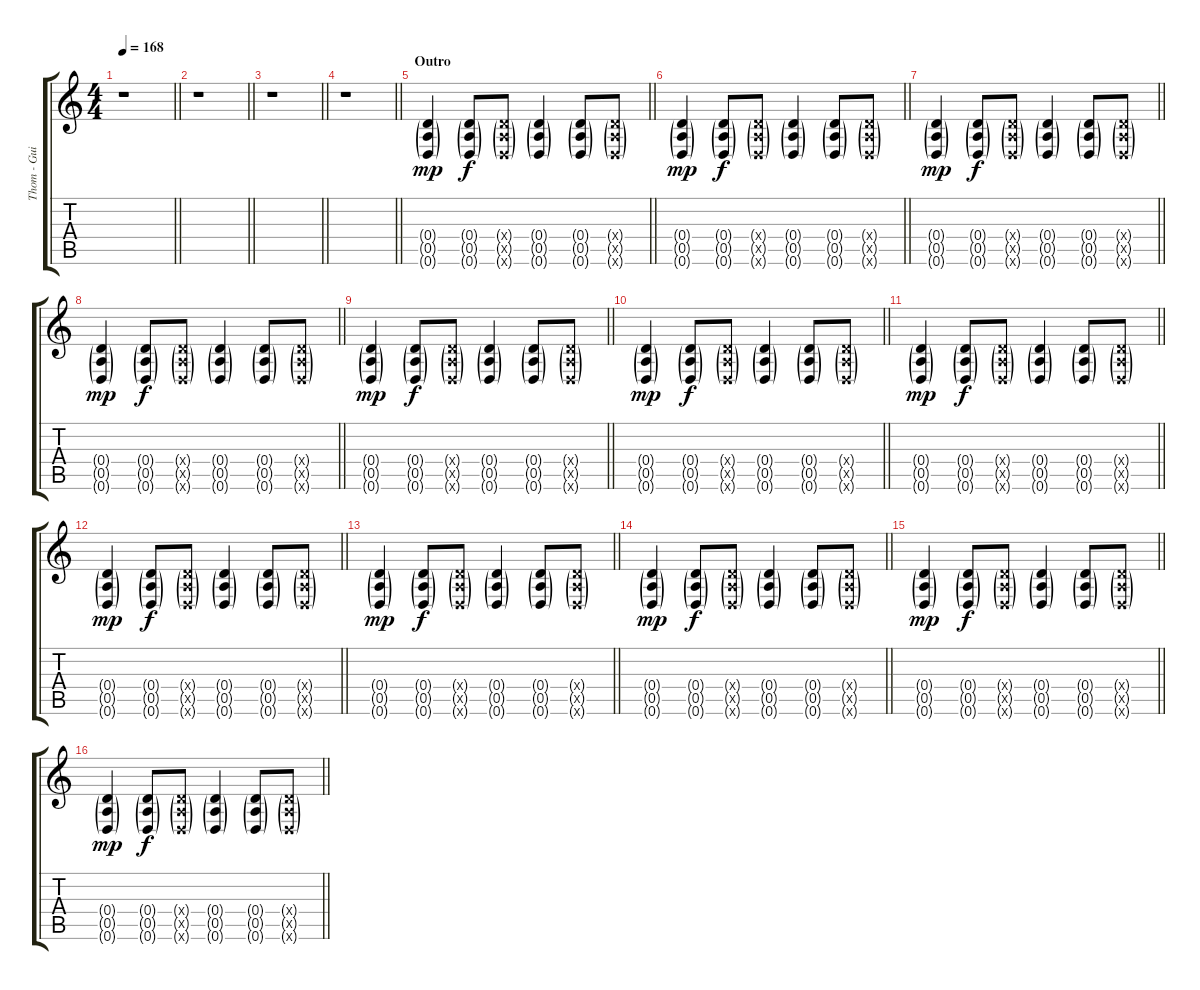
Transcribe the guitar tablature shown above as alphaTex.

\track ("Thom - Guitar" "Thom - Gui") {instrument overdrivenguitar}
\staff {score tabs}
\tuning (E4 B3 G3 D3 A2 D2) {hide}
\ts (4 4)
\tempo 168
\clef g2
\barLineRight lightlight
\ks c
r.1{dy f} |
\barLineRight lightlight
r.1 |
\barLineRight lightlight
r.1 |
\barLineRight lightlight
r.1 |
\section ("" "Outro")
\barLineRight lightlight
(0.4{g} 0.5{g} 0.6{g}).4{dy mp} (0.4{g} 0.5{g} 0.6{g}).8{dy f} (0.4{g x} 0.5{g x} 0.6{g x}).8 (0.4{g} 0.5{g} 0.6{g}).4 (0.4{g} 0.5{g} 0.6{g}).8 (0.4{g x} 0.5{g x} 0.6{g x}).8 |
\barLineRight lightlight
(0.4{g} 0.5{g} 0.6{g}).4{dy mp} (0.4{g} 0.5{g} 0.6{g}).8{dy f} (0.4{g x} 0.5{g x} 0.6{g x}).8 (0.4{g} 0.5{g} 0.6{g}).4 (0.4{g} 0.5{g} 0.6{g}).8 (0.4{g x} 0.5{g x} 0.6{g x}).8 |
\barLineRight lightlight
(0.4{g} 0.5{g} 0.6{g}).4{dy mp} (0.4{g} 0.5{g} 0.6{g}).8{dy f} (0.4{g x} 0.5{g x} 0.6{g x}).8 (0.4{g} 0.5{g} 0.6{g}).4 (0.4{g} 0.5{g} 0.6{g}).8 (0.4{g x} 0.5{g x} 0.6{g x}).8 |
\barLineRight lightlight
(0.4{g} 0.5{g} 0.6{g}).4{dy mp} (0.4{g} 0.5{g} 0.6{g}).8{dy f} (0.4{g x} 0.5{g x} 0.6{g x}).8 (0.4{g} 0.5{g} 0.6{g}).4 (0.4{g} 0.5{g} 0.6{g}).8 (0.4{g x} 0.5{g x} 0.6{g x}).8 |
\barLineRight lightlight
(0.4{g} 0.5{g} 0.6{g}).4{dy mp} (0.4{g} 0.5{g} 0.6{g}).8{dy f} (0.4{g x} 0.5{g x} 0.6{g x}).8 (0.4{g} 0.5{g} 0.6{g}).4 (0.4{g} 0.5{g} 0.6{g}).8 (0.4{g x} 0.5{g x} 0.6{g x}).8 |
\barLineRight lightlight
(0.4{g} 0.5{g} 0.6{g}).4{dy mp} (0.4{g} 0.5{g} 0.6{g}).8{dy f} (0.4{g x} 0.5{g x} 0.6{g x}).8 (0.4{g} 0.5{g} 0.6{g}).4 (0.4{g} 0.5{g} 0.6{g}).8 (0.4{g x} 0.5{g x} 0.6{g x}).8 |
\barLineRight lightlight
(0.4{g} 0.5{g} 0.6{g}).4{dy mp} (0.4{g} 0.5{g} 0.6{g}).8{dy f} (0.4{g x} 0.5{g x} 0.6{g x}).8 (0.4{g} 0.5{g} 0.6{g}).4 (0.4{g} 0.5{g} 0.6{g}).8 (0.4{g x} 0.5{g x} 0.6{g x}).8 |
\barLineRight lightlight
(0.4{g} 0.5{g} 0.6{g}).4{dy mp} (0.4{g} 0.5{g} 0.6{g}).8{dy f} (0.4{g x} 0.5{g x} 0.6{g x}).8 (0.4{g} 0.5{g} 0.6{g}).4 (0.4{g} 0.5{g} 0.6{g}).8 (0.4{g x} 0.5{g x} 0.6{g x}).8 |
\barLineRight lightlight
(0.4{g} 0.5{g} 0.6{g}).4{dy mp} (0.4{g} 0.5{g} 0.6{g}).8{dy f} (0.4{g x} 0.5{g x} 0.6{g x}).8 (0.4{g} 0.5{g} 0.6{g}).4 (0.4{g} 0.5{g} 0.6{g}).8 (0.4{g x} 0.5{g x} 0.6{g x}).8 |
\barLineRight lightlight
(0.4{g} 0.5{g} 0.6{g}).4{dy mp} (0.4{g} 0.5{g} 0.6{g}).8{dy f} (0.4{g x} 0.5{g x} 0.6{g x}).8 (0.4{g} 0.5{g} 0.6{g}).4 (0.4{g} 0.5{g} 0.6{g}).8 (0.4{g x} 0.5{g x} 0.6{g x}).8 |
\barLineRight lightlight
(0.4{g} 0.5{g} 0.6{g}).4{dy mp} (0.4{g} 0.5{g} 0.6{g}).8{dy f} (0.4{g x} 0.5{g x} 0.6{g x}).8 (0.4{g} 0.5{g} 0.6{g}).4 (0.4{g} 0.5{g} 0.6{g}).8 (0.4{g x} 0.5{g x} 0.6{g x}).8 |
\barLineRight lightlight
(0.4{g} 0.5{g} 0.6{g}).4{dy mp} (0.4{g} 0.5{g} 0.6{g}).8{dy f} (0.4{g x} 0.5{g x} 0.6{g x}).8 (0.4{g} 0.5{g} 0.6{g}).4 (0.4{g} 0.5{g} 0.6{g}).8 (0.4{g x} 0.5{g x} 0.6{g x}).8
